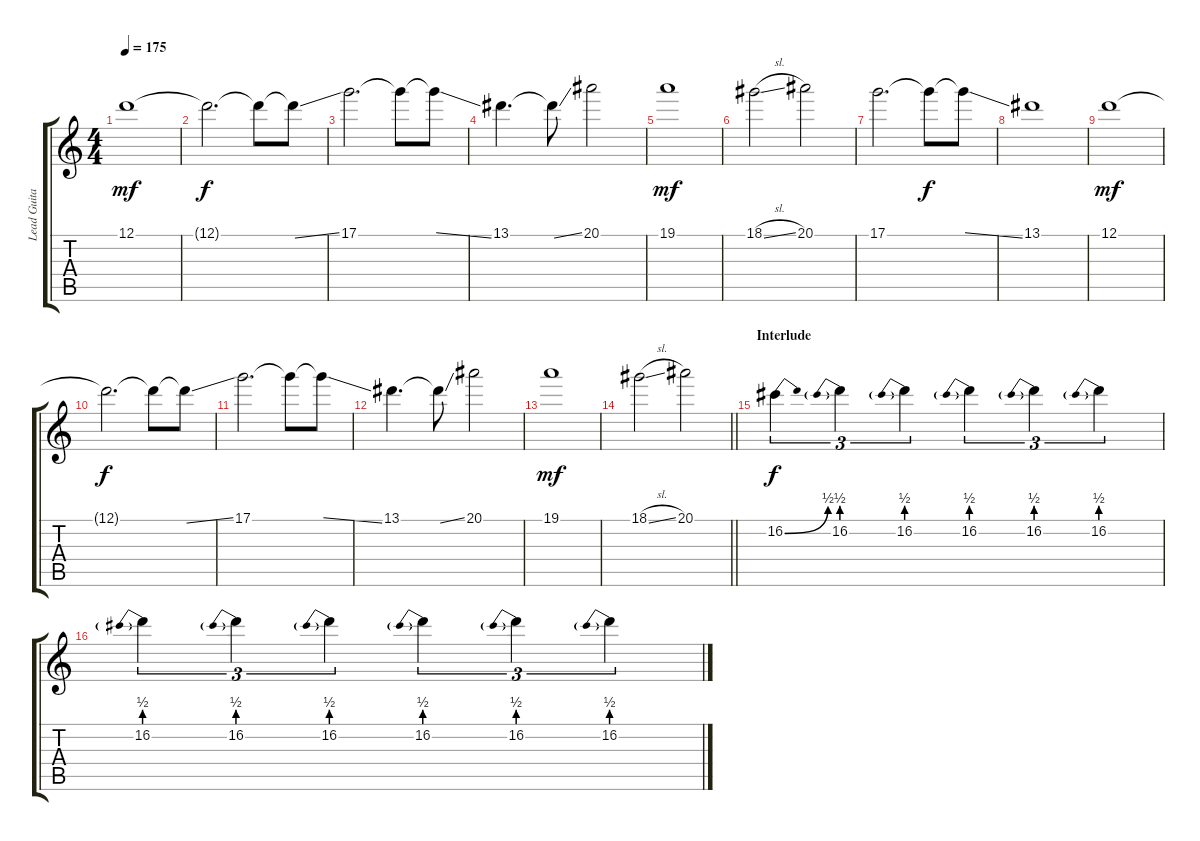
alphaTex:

\track ("Lead Guitar I" "Lead Guita") {instrument distortionguitar}
\staff {score tabs}
\tuning (D4 A3 F3 C3 G2 D2) {hide}
\ts (4 4)
\tempo 175
\clef g2
\ks c
12.1.1{dy mf balance 16} |
12.1{t}.2{d dy f} 12.1{t}.8 12.1{ss t}.8 |
17.1.2{d} 17.1{t}.8 17.1{ss t}.8{balance 0} |
13.1.4{d balance 16} 13.1{ss t}.8 20.1.2 |
19.1.1{dy mf} |
18.1{sl}.2{balance 0} 20.1.2{balance 16} |
17.1.2{d balance 8} 17.1{t}.8{dy f} 17.1{ss t}.8 |
13.1.1 |
12.1.1{dy mf balance 16} |
12.1{t}.2{d dy f} 12.1{t}.8 12.1{ss t}.8 |
17.1.2{d} 17.1{t}.8 17.1{ss t}.8{balance 0} |
13.1.4{d balance 16} 13.1{ss t}.8 20.1.2 |
19.1.1{dy mf} |
\barLineRight lightlight
18.1{sl}.2{balance 0} 20.1.2{balance 16} |
\section ("" "Interlude")
16.2{be (bend 0 0 60 2)}.4{tu (3 2) dy f volume 14 balance 8} 16.2{be (prebend 0 2 60 2)}.4{tu (3 2)} 16.2{be (prebend 0 2 60 2)}.4{tu (3 2)} 16.2{be (prebend 0 2 60 2)}.4{tu (3 2)} 16.2{be (prebend 0 2 60 2)}.4{tu (3 2)} 16.2{be (prebend 0 2 60 2)}.4{tu (3 2)} |
16.2{be (prebend 0 2 60 2)}.4{tu (3 2)} 16.2{be (prebend 0 2 60 2)}.4{tu (3 2)} 16.2{be (prebend 0 2 60 2)}.4{tu (3 2)} 16.2{be (prebend 0 2 60 2)}.4{tu (3 2)} 16.2{be (prebend 0 2 60 2)}.4{tu (3 2)} 16.2{be (prebend 0 2 60 2)}.4{tu (3 2)}
